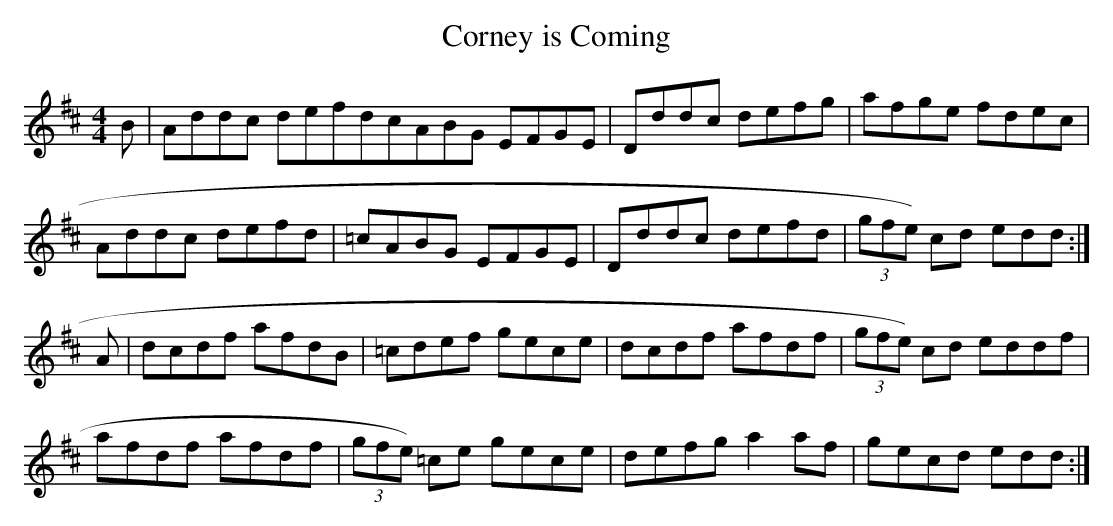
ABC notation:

X:1
T:Corney is Coming
M:4/4
L:1/8
K:D
B|Addc defd=|cABG EFGE|Dddc defg|afge fdec|
!Addc defd|=cABG EFGE|Dddc defd|(3gfe) cd edd:|
!A|dcdf afdB|=cdef gece|dcdf afdf|(3gfe) cd eddf|
!afdf afdf|(3gfe) =ce gece|defg a2 af|gecd edd:|
